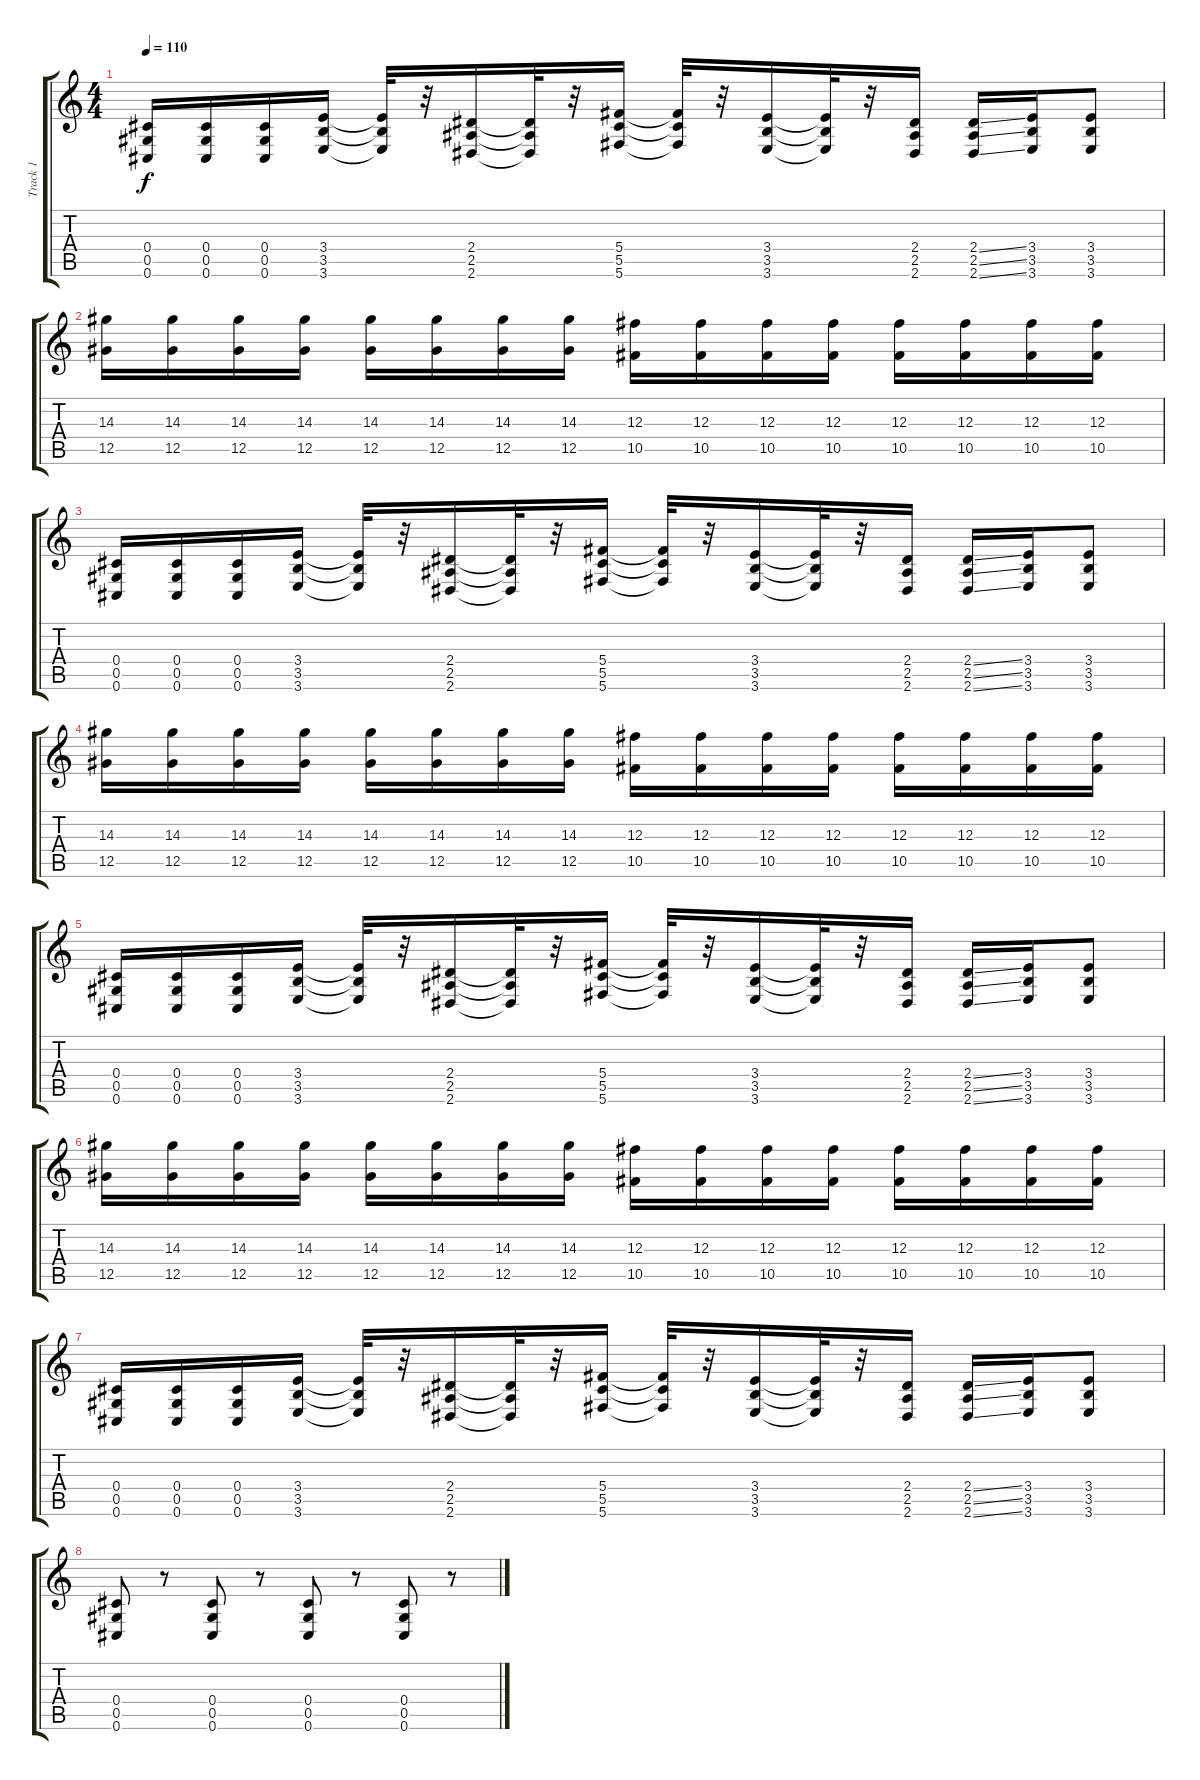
\track ("Track 1" "Track 1") {instrument distortionguitar}
\staff {score tabs}
\tuning (Eb4 Bb3 Gb3 Db3 Ab2 Db2) {hide}
\ts (4 4)
\tempo 110
\clef g2
\ks c
(0.4 0.5 0.6).16{dy f} (0.4 0.5 0.6).16 (0.4 0.5 0.6).16 (3.4 3.5 3.6).16 (3.4{t} 3.5{t} 3.6{t}).32 r.32 (2.4 2.5 2.6).16 (2.4{t} 2.5{t} 2.6{t}).32 r.32 (5.4 5.5 5.6).16 (5.4{t} 5.5{t} 5.6{t}).32 r.32 (3.4 3.5 3.6).16 (3.4{t} 3.5{t} 3.6{t}).32 r.32 (2.4 2.5 2.6).16 (2.4{ss} 2.5{ss} 2.6{ss}).16 (3.4 3.5 3.6).16 (3.4 3.5 3.6).8 |
(14.3 12.5).16 (14.3 12.5).16 (14.3 12.5).16 (14.3 12.5).16 (14.3 12.5).16 (14.3 12.5).16 (14.3 12.5).16 (14.3 12.5).16 (12.3 10.5).16 (12.3 10.5).16 (12.3 10.5).16 (12.3 10.5).16 (12.3 10.5).16 (12.3 10.5).16 (12.3 10.5).16 (12.3 10.5).16 |
(0.4 0.5 0.6).16 (0.4 0.5 0.6).16 (0.4 0.5 0.6).16 (3.4 3.5 3.6).16 (3.4{t} 3.5{t} 3.6{t}).32 r.32 (2.4 2.5 2.6).16 (2.4{t} 2.5{t} 2.6{t}).32 r.32 (5.4 5.5 5.6).16 (5.4{t} 5.5{t} 5.6{t}).32 r.32 (3.4 3.5 3.6).16 (3.4{t} 3.5{t} 3.6{t}).32 r.32 (2.4 2.5 2.6).16 (2.4{ss} 2.5{ss} 2.6{ss}).16 (3.4 3.5 3.6).16 (3.4 3.5 3.6).8 |
(14.3 12.5).16 (14.3 12.5).16 (14.3 12.5).16 (14.3 12.5).16 (14.3 12.5).16 (14.3 12.5).16 (14.3 12.5).16 (14.3 12.5).16 (12.3 10.5).16 (12.3 10.5).16 (12.3 10.5).16 (12.3 10.5).16 (12.3 10.5).16 (12.3 10.5).16 (12.3 10.5).16 (12.3 10.5).16 |
(0.4 0.5 0.6).16 (0.4 0.5 0.6).16 (0.4 0.5 0.6).16 (3.4 3.5 3.6).16 (3.4{t} 3.5{t} 3.6{t}).32 r.32 (2.4 2.5 2.6).16 (2.4{t} 2.5{t} 2.6{t}).32 r.32 (5.4 5.5 5.6).16 (5.4{t} 5.5{t} 5.6{t}).32 r.32 (3.4 3.5 3.6).16 (3.4{t} 3.5{t} 3.6{t}).32 r.32 (2.4 2.5 2.6).16 (2.4{ss} 2.5{ss} 2.6{ss}).16 (3.4 3.5 3.6).16 (3.4 3.5 3.6).8 |
(14.3 12.5).16 (14.3 12.5).16 (14.3 12.5).16 (14.3 12.5).16 (14.3 12.5).16 (14.3 12.5).16 (14.3 12.5).16 (14.3 12.5).16 (12.3 10.5).16 (12.3 10.5).16 (12.3 10.5).16 (12.3 10.5).16 (12.3 10.5).16 (12.3 10.5).16 (12.3 10.5).16 (12.3 10.5).16 |
(0.4 0.5 0.6).16 (0.4 0.5 0.6).16 (0.4 0.5 0.6).16 (3.4 3.5 3.6).16 (3.4{t} 3.5{t} 3.6{t}).32 r.32 (2.4 2.5 2.6).16 (2.4{t} 2.5{t} 2.6{t}).32 r.32 (5.4 5.5 5.6).16 (5.4{t} 5.5{t} 5.6{t}).32 r.32 (3.4 3.5 3.6).16 (3.4{t} 3.5{t} 3.6{t}).32 r.32 (2.4 2.5 2.6).16 (2.4{ss} 2.5{ss} 2.6{ss}).16 (3.4 3.5 3.6).16 (3.4 3.5 3.6).8 |
(0.4 0.5 0.6).8 r.8 (0.4 0.5 0.6).8 r.8 (0.4 0.5 0.6).8 r.8 (0.4 0.5 0.6).8 r.8
